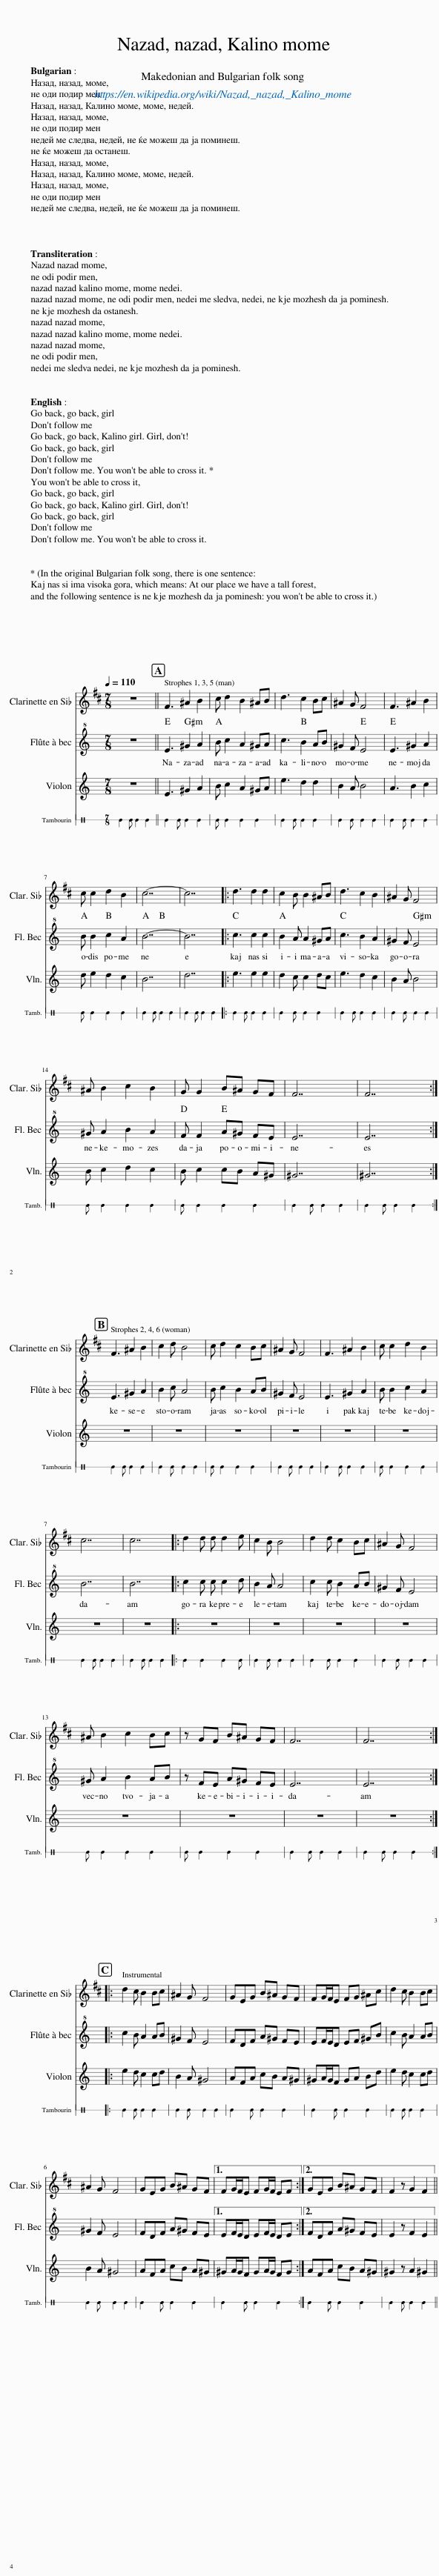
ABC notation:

X:1
%%score 1 2 3 4
L:1/8
Q:1/4=110
M:7/8
I:linebreak $
K:C
V:1 treble transpose=-2
V:2 treble+8
V:3 treble
V:4 perc stafflines=1
K:none
V:1
[K:D] z7 || F3 ^A2 B2 | c d2 B2 ^AB | d3 c2 Bc | ^A2 G F4 | %5
 F3 ^A2 B2 |$ c c2 d2 B2 | c7- | c7 |: d3 d2 d2 | %10
 c2 B B2 ^AB | d3 c2 B2 | ^A2 G F4 |$ ^A B2 c2 B2 | G G2 B^A GF | %15
 F7 | F7 :|$ F3 ^A2 B2 | c2 d B4 | c d2 c2 Bc | %20
 ^A2 G F4 | F3 ^A2 B2 | c c2 d2 B2 |$ c7 | c7 |: %25
 d2 d d d2 e | c2 B B4 | d2 d c2 Bc | ^A2 G F4 |$ ^A B2 c2 Bc | %30
 z GF B^A GF | F7 | F7 ::$ d2 c B2 Bc | ^A2 G F4 | %35
 GEG B^A GF | FG/F/E FG ^Ac | d2 c B2 Bc |$ ^A2 G F4 | GEG B^A GF |1 %40
 FG/F/E FG/F/ EF :|2 GEG B^A GF | F2 z G2 F2 || %43
V:2
 z7 || E3 ^G2 A2 | B c2 A2 ^GA | c3 B2 AB | ^G2 F E4 | %5
 E3 ^G2 A2 |$ B B2 c2 A2 | B7- | B7 |: c3 c2 c2 | %10
 B2 A A2 ^GA | c3 B2 A2 | ^G2 F E4 |$ ^G A2 B2 A2 | F F2 A^G FE | %15
 E7 | E7 :|$ E3 ^G2 A2 | B2 c A4 | B c2 B2 AB | %20
 ^G2 F E4 | E3 ^G2 A2 | B B2 c2 A2 |$ B7 | B7 |: %25
 c2 c c c2 d | B2 A A4 | c2 c B2 AB | ^G2 F E4 |$ ^G A2 B2 AB | %30
 z FE A^G FE | E7 | E7 ::$ c2 B A2 AB | ^G2 F E4 | %35
 FDF A^G FE | EF/E/D EF ^GB | c2 B A2 AB |$ ^G2 F E4 | FDF A^G FE |1 %40
 EF/E/D EF/E/ DE :|2 FDF A^G FE | E2 z F2 E2 || %43
V:3
 z7 || E3 ^G2 A2 | B c2 A2 ^GA | e3 d2 d2 | B2 A B4 | %5
 A3 B2 c2 |$ d e2 d2 c2 | B7 | d7 |: e3 e2 e2 | %10
 d2 c c2 dc | e3 d2 c2 | B2 A B4 |$ B c2 d2 c2 | B c2 cB A^G | %15
 ^G7 | ^G7 :|$ z7 | z7 | z7 | %20
 z7 | z7 | z7 |$ z7 | z7 |: %25
 z7 | z7 | z7 | z7 |$ z7 | %30
 z7 | z7 | z7 ::$ e2 d c2 cd | B2 A ^G4 | %35
 AFA cB A^G | ^GA/G/F GA Bd | e2 d c2 cd |$ B2 A ^G4 | AFA cB A^G |1 %40
 ^GA/G/F GA/G/ FG :|2 AFA cB A^G | ^G2 z A2 ^G2 || %43
V:4
 E2 E E2 E2 || E2 E E2 E2 | E E2 E2 E2 | E2 E E2 E2 | E2 E E2 E2 | %5
 E2 E E2 E2 |$ E E2 E2 E2 | E2 E E2 E2 | E2 E E2 E2 |: E2 E E2 E2 | %10
 E2 E E2 E2 | E2 E E2 E2 | E2 E E2 E2 |$ E E2 E2 E2 | E E2 E2 E2 | %15
 E2 E E2 E2 | E2 E E2 E2 :|$ E2 E E2 E2 | E2 E E2 E2 | E E2 E2 E2 | %20
 E2 E E2 E2 | E2 E E2 E2 | E E2 E2 E2 |$ E2 E E2 E2 | E2 E E2 E2 |: %25
 E2 E2 E2 E | E2 E E2 E2 | E2 E E2 E2 | E2 E E2 E2 |$ E E2 E2 E2 | %30
 E E2 E2 E2 | E2 E E2 E2 | E2 E E2 E2 ::$ E2 E E2 E2 | E2 E E2 E2 | %35
 E2 E E2 E2 | E2 E E2 E2 | E2 E E2 E2 |$ E2 E E2 E2 | E2 E E2 E2 |1 %40
 E2 E E2 E2 :|2 E2 E E2 E2 | E2 E E2 E2 || %43
